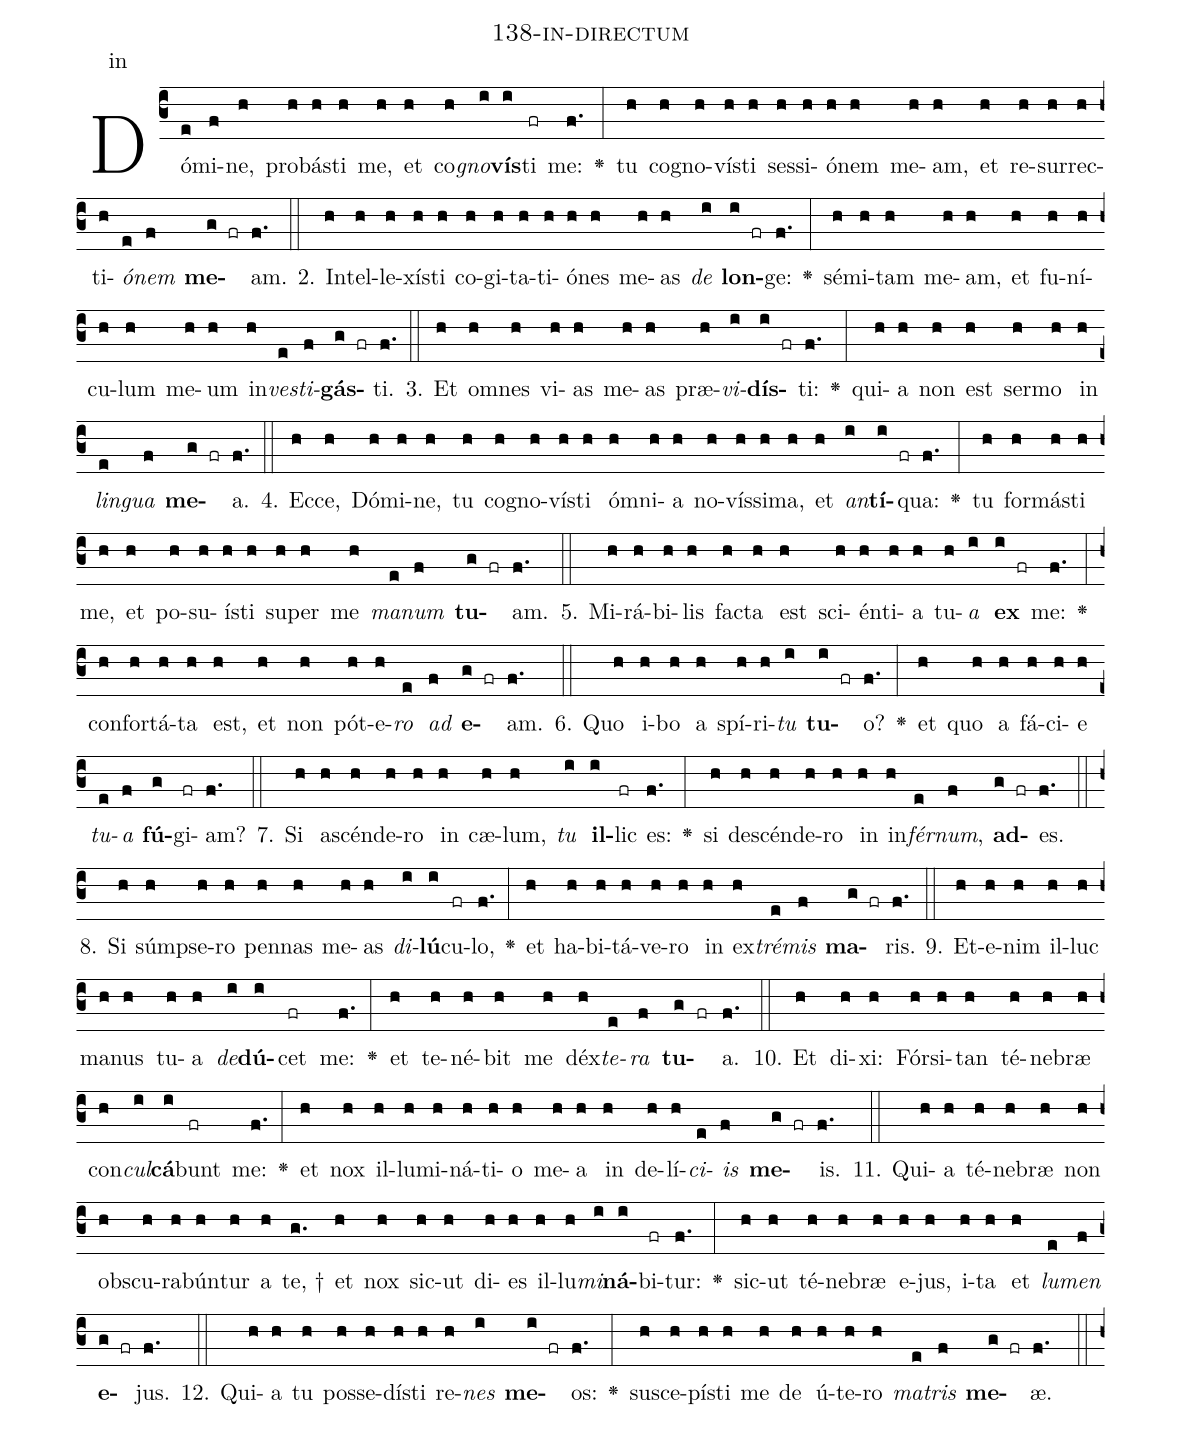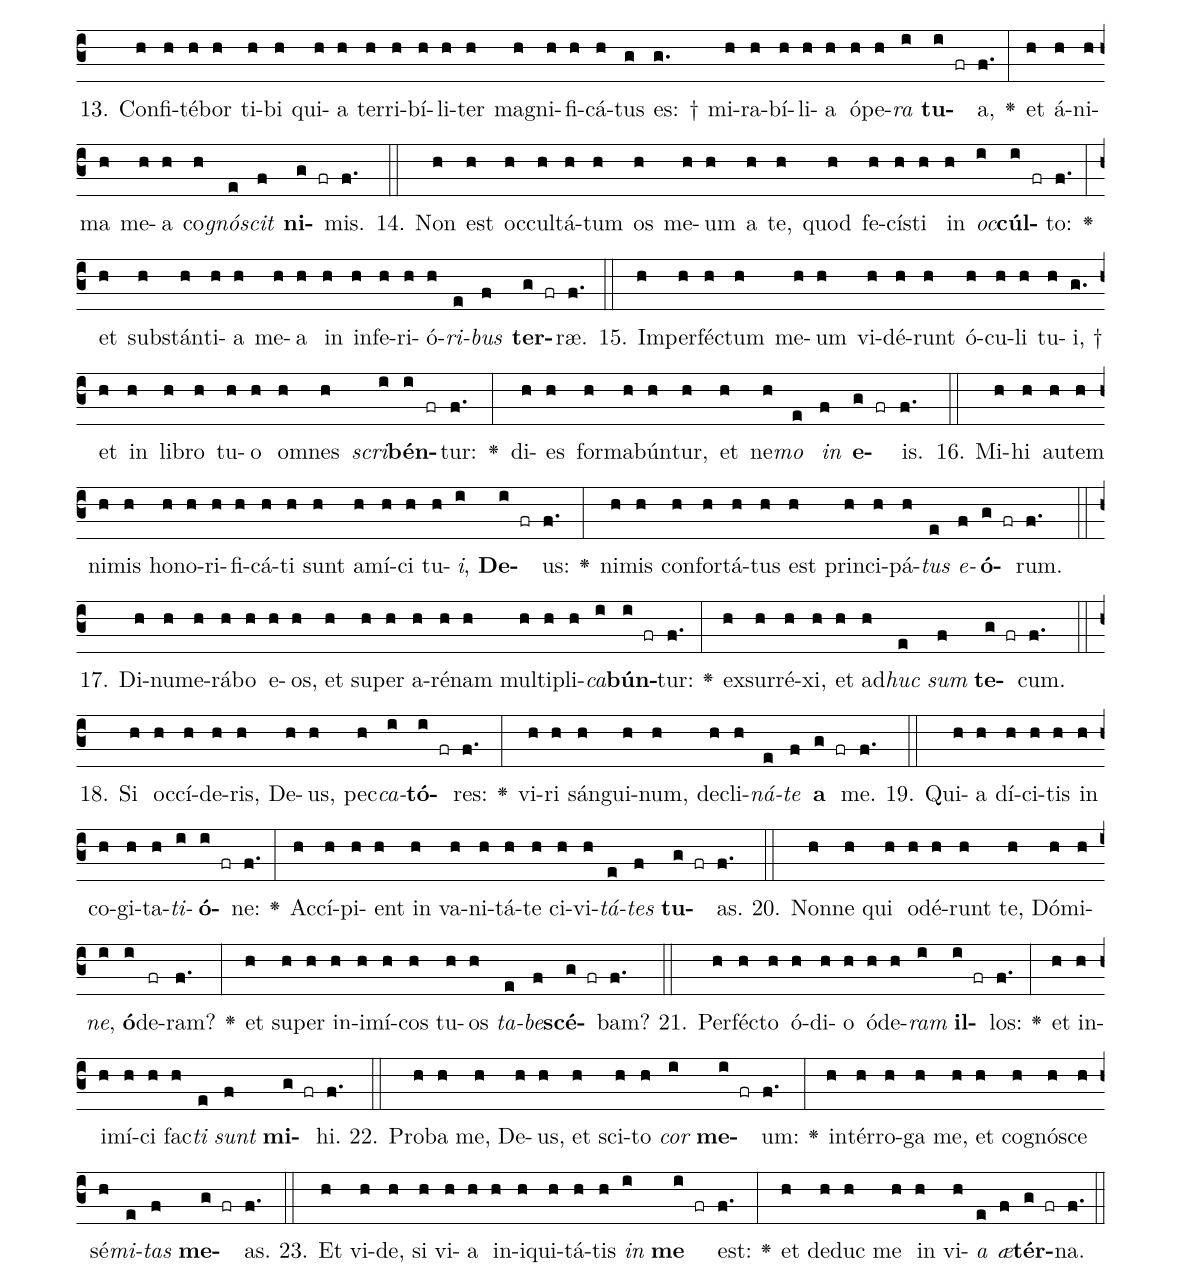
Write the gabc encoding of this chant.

name: 138-in-directum;
annotation: in;
%%
(c3)Dó(e)mi(f)ne,(h) pro(h)bás(h)ti(h) me,(h) et(h) co(h)<i>gno</i>(i)<b>vís</b>(i)ti(fr) me:(f.) <v>\greheightstar</v>(:) tu(h) co(h)gno(h)vís(h)ti(h) ses(h)si(h)ó(h)nem(h) me(h)am,(h) et(h) re(h)sur(h)rec(h)ti(h)<i>ó</i>(e)<i>nem</i>(f) <b>me</b>(g fr)am.(f.) (::)
2. In(h)tel(h)le(h)xís(h)ti(h) co(h)gi(h)ta(h)ti(h)ó(h)nes(h) me(h)as(h) <i>de</i>(i) <b>lon</b>(i fr)ge:(f.) <v>\greheightstar</v>(:) sé(h)mi(h)tam(h) me(h)am,(h) et(h) fu(h)ní(h)cu(h)lum(h) me(h)um(h) in(h)<i>ves</i>(e)<i>ti</i>(f)<b>gás</b>(g fr)ti.(f.) (::)
3. Et(h) om(h)nes(h) vi(h)as(h) me(h)as(h) præ(h)<i>vi</i>(i)<b>dís</b>(i fr)ti:(f.) <v>\greheightstar</v>(:) qui(h)a(h) non(h) est(h) ser(h)mo(h) in(h) <i>lin</i>(e)<i>gua</i>(f) <b>me</b>(g fr)a.(f.) (::)
4. Ec(h)ce,(h) Dó(h)mi(h)ne,(h) tu(h) co(h)gno(h)vís(h)ti(h) óm(h)ni(h)a(h) no(h)vís(h)si(h)ma,(h) et(h) <i>an</i>(i)<b>tí</b>(i fr)qua:(f.) <v>\greheightstar</v>(:) tu(h) for(h)más(h)ti(h) me,(h) et(h) po(h)su(h)ís(h)ti(h) su(h)per(h) me(h) <i>ma</i>(e)<i>num</i>(f) <b>tu</b>(g fr)am.(f.) (::)
5. Mi(h)rá(h)bi(h)lis(h) fac(h)ta(h) est(h) sci(h)én(h)ti(h)a(h) tu(h)<i>a</i>(i) <b>ex</b>(i fr) me:(f.) <v>\greheightstar</v>(:) con(h)for(h)tá(h)ta(h) est,(h) et(h) non(h) pót(h)e(h)<i>ro</i>(e) <i>ad</i>(f) <b>e</b>(g fr)am.(f.) (::)
6. Quo(h) i(h)bo(h) a(h) spí(h)ri(h)<i>tu</i>(i) <b>tu</b>(i fr)o?(f.) <v>\greheightstar</v>(:) et(h) quo(h) a(h) fá(h)ci(h)e(h) <i>tu</i>(e)<i>a</i>(f) <b>fú</b>(g)gi(fr)am?(f.) (::)
7. Si(h) a(h)scén(h)de(h)ro(h) in(h) cæ(h)lum,(h) <i>tu</i>(i) <b>il</b>(i)lic(fr) es:(f.) <v>\greheightstar</v>(:) si(h) de(h)scén(h)de(h)ro(h) in(h) in(h)<i>fér</i>(e)<i>num</i>,(f) <b>ad</b>(g fr)es.(f.) (::)
8. Si(h) súmp(h)se(h)ro(h) pen(h)nas(h) me(h)as(h) <i>di</i>(i)<b>lú</b>(i)cu(fr)lo,(f.) <v>\greheightstar</v>(:) et(h) ha(h)bi(h)tá(h)ve(h)ro(h) in(h) ex(h)<i>tré</i>(e)<i>mis</i>(f) <b>ma</b>(g fr)ris.(f.) (::)
9. Et(h)e(h)nim(h) il(h)luc(h) ma(h)nus(h) tu(h)a(h) <i>de</i>(i)<b>dú</b>(i)cet(fr) me:(f.) <v>\greheightstar</v>(:) et(h) te(h)né(h)bit(h) me(h) déx(h)<i>te</i>(e)<i>ra</i>(f) <b>tu</b>(g fr)a.(f.) (::)
10. Et(h) di(h)xi:(h) Fór(h)si(h)tan(h) té(h)ne(h)bræ(h) con(h)<i>cul</i>(i)<b>cá</b>(i)bunt(fr) me:(f.) <v>\greheightstar</v>(:) et(h) nox(h) il(h)lu(h)mi(h)ná(h)ti(h)o(h) me(h)a(h) in(h) de(h)lí(h)<i>ci</i>(e)<i>is</i>(f) <b>me</b>(g fr)is.(f.) (::)
11. Qui(h)a(h) té(h)ne(h)bræ(h) non(h) obs(h)cu(h)ra(h)bún(h)tur(h) a(h) te, †(g.) et(h) nox(h) sic(h)ut(h) di(h)es(h) il(h)lu(h)<i>mi</i>(i)<b>ná</b>(i)bi(fr)tur:(f.) <v>\greheightstar</v>(:) sic(h)ut(h) té(h)ne(h)bræ(h) e(h)jus,(h) i(h)ta(h) et(h) <i>lu</i>(e)<i>men</i>(f) <b>e</b>(g fr)jus.(f.) (::)
12. Qui(h)a(h) tu(h) pos(h)se(h)dís(h)ti(h) re(h)<i>nes</i>(i) <b>me</b>(i fr)os:(f.) <v>\greheightstar</v>(:) su(h)sce(h)pís(h)ti(h) me(h) de(h) ú(h)te(h)ro(h) <i>ma</i>(e)<i>tris</i>(f) <b>me</b>(g fr)æ.(f.) (::)
13. Con(h)fi(h)té(h)bor(h) ti(h)bi(h) qui(h)a(h) ter(h)ri(h)bí(h)li(h)ter(h) ma(h)gni(h)fi(h)cá(h)tus(g) es: †(g.) mi(h)ra(h)bí(h)li(h)a(h) ó(h)pe(h)<i>ra</i>(i) <b>tu</b>(i fr)a,(f.) <v>\greheightstar</v>(:) et(h) á(h)ni(h)ma(h) me(h)a(h) co(h)<i>gnó</i>(e)<i>scit</i>(f) <b>ni</b>(g fr)mis.(f.) (::)
14. Non(h) est(h) oc(h)cul(h)tá(h)tum(h) os(h) me(h)um(h) a(h) te,(h) quod(h) fe(h)cís(h)ti(h) in(h) <i>oc</i>(i)<b>cúl</b>(i fr)to:(f.) <v>\greheightstar</v>(:) et(h) sub(h)stán(h)ti(h)a(h) me(h)a(h) in(h) in(h)fe(h)ri(h)ó(h)<i>ri</i>(e)<i>bus</i>(f) <b>ter</b>(g fr)ræ.(f.) (::)
15. Im(h)per(h)féc(h)tum(h) me(h)um(h) vi(h)dé(h)runt(h) ó(h)cu(h)li(h) tu(h)i, †(g.) et(h) in(h) li(h)bro(h) tu(h)o(h) om(h)nes(h) <i>scri</i>(i)<b>bén</b>(i fr)tur:(f.) <v>\greheightstar</v>(:) di(h)es(h) for(h)ma(h)bún(h)tur,(h) et(h) ne(h)<i>mo</i>(e) <i>in</i>(f) <b>e</b>(g fr)is.(f.) (::)
16. Mi(h)hi(h) au(h)tem(h) ni(h)mis(h) ho(h)no(h)ri(h)fi(h)cá(h)ti(h) sunt(h) a(h)mí(h)ci(h) tu(h)<i>i</i>,(i) <b>De</b>(i fr)us:(f.) <v>\greheightstar</v>(:) ni(h)mis(h) con(h)for(h)tá(h)tus(h) est(h) prin(h)ci(h)pá(h)<i>tus</i>(e) <i>e</i>(f)<b>ó</b>(g fr)rum.(f.) (::)
17. Di(h)nu(h)me(h)rá(h)bo(h) e(h)os,(h) et(h) su(h)per(h) a(h)ré(h)nam(h) mul(h)ti(h)pli(h)<i>ca</i>(i)<b>bún</b>(i fr)tur:(f.) <v>\greheightstar</v>(:) ex(h)sur(h)ré(h)xi,(h) et(h) ad(h)<i>huc</i>(e) <i>sum</i>(f) <b>te</b>(g fr)cum.(f.) (::)
18. Si(h) oc(h)cí(h)de(h)ris,(h) De(h)us,(h) pec(h)<i>ca</i>(i)<b>tó</b>(i fr)res:(f.) <v>\greheightstar</v>(:) vi(h)ri(h) sán(h)gui(h)num,(h) de(h)cli(h)<i>ná</i>(e)<i>te</i>(f) <b>a</b>(g fr) me.(f.) (::)
19. Qui(h)a(h) dí(h)ci(h)tis(h) in(h) co(h)gi(h)ta(h)<i>ti</i>(i)<b>ó</b>(i fr)ne:(f.) <v>\greheightstar</v>(:) Ac(h)cí(h)pi(h)ent(h) in(h) va(h)ni(h)tá(h)te(h) ci(h)vi(h)<i>tá</i>(e)<i>tes</i>(f) <b>tu</b>(g fr)as.(f.) (::)
20. Non(h)ne(h) qui(h) o(h)dé(h)runt(h) te,(h) Dó(h)mi(h)<i>ne</i>,(i) <b>ó</b>(i)de(fr)ram?(f.) <v>\greheightstar</v>(:) et(h) su(h)per(h) in(h)i(h)mí(h)cos(h) tu(h)os(h) <i>ta</i>(e)<i>be</i>(f)<b>scé</b>(g fr)bam?(f.) (::)
21. Per(h)féc(h)to(h) ó(h)di(h)o(h) ó(h)de(h)<i>ram</i>(i) <b>il</b>(i fr)los:(f.) <v>\greheightstar</v>(:) et(h) in(h)i(h)mí(h)ci(h) fac(h)<i>ti</i>(e) <i>sunt</i>(f) <b>mi</b>(g fr)hi.(f.) (::)
22. Pro(h)ba(h) me,(h) De(h)us,(h) et(h) sci(h)to(h) <i>cor</i>(i) <b>me</b>(i fr)um:(f.) <v>\greheightstar</v>(:) in(h)tér(h)ro(h)ga(h) me,(h) et(h) co(h)gnó(h)sce(h) sé(h)<i>mi</i>(e)<i>tas</i>(f) <b>me</b>(g fr)as.(f.) (::)
23. Et(h) vi(h)de,(h) si(h) vi(h)a(h) in(h)i(h)qui(h)tá(h)tis(h) <i>in</i>(i) <b>me</b>(i fr) est:(f.) <v>\greheightstar</v>(:) et(h) de(h)duc(h) me(h) in(h) vi(h)<i>a</i>(e) <i>æ</i>(f)<b>tér</b>(g fr)na.(f.) (::)
